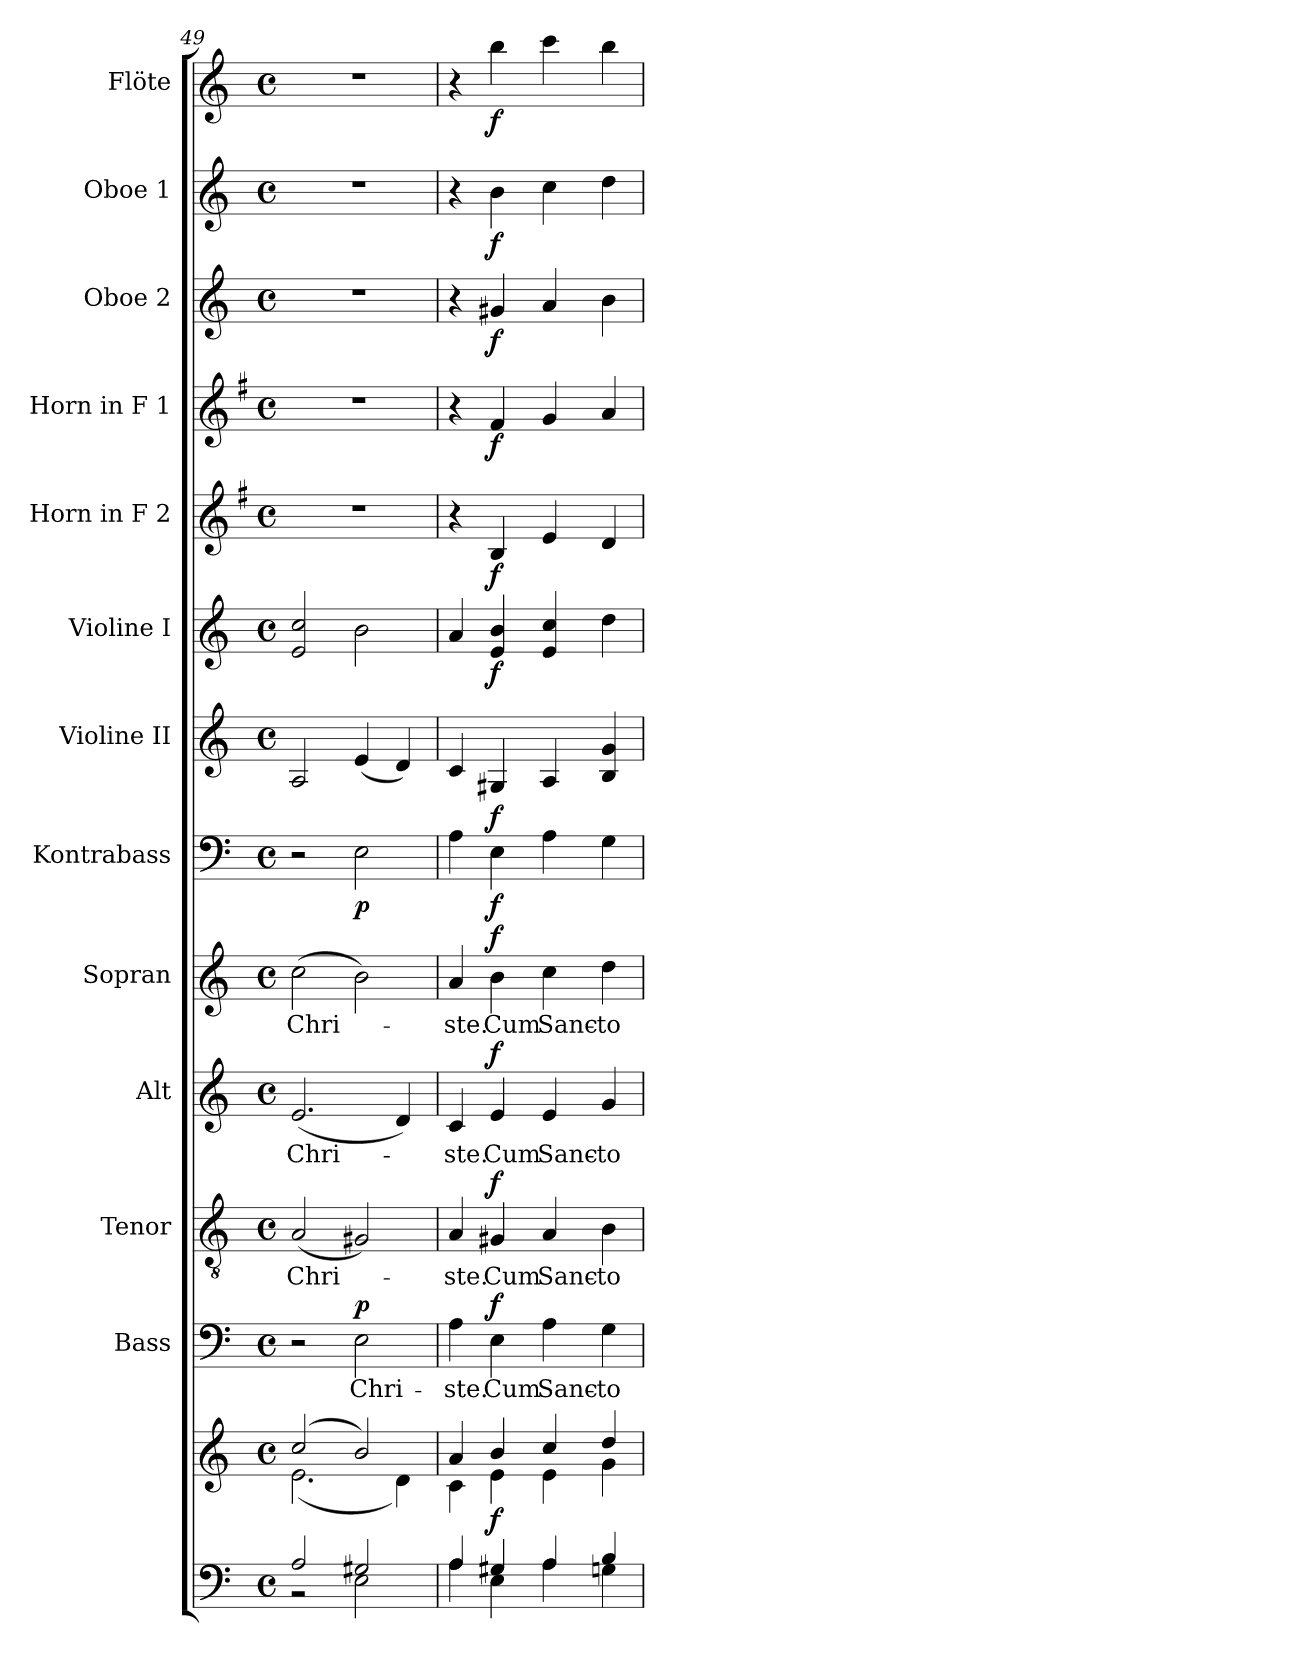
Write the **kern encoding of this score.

**kern	**kern	**dynam	**kern	**text	**dynam	**kern	**text	**dynam	**kern	**text	**dynam	**kern	**text	**dynam	**kern	**dynam	**kern	**dynam	**kern	**dynam	**kern	**dynam	**kern	**dynam	**kern	**dynam	**kern	**dynam	**kern	**dynam
*part13	*part13	*part13	*part12	*part12	*part12	*part11	*part11	*part11	*part10	*part10	*part10	*part9	*part9	*part9	*part8	*part8	*part7	*part7	*part6	*part6	*part5	*part5	*part4	*part4	*part3	*part3	*part2	*part2	*part1	*part1
*staff14	*staff13	*staff13/14	*staff12	*staff12	*staff12	*staff11	*staff11	*staff11	*staff10	*staff10	*staff10	*staff9	*staff9	*staff9	*staff8	*staff8	*staff7	*staff7	*staff6	*staff6	*staff5	*staff5	*staff4	*staff4	*staff3	*staff3	*staff2	*staff2	*staff1	*staff1
*	*	*	*I"Bass	*	*	*I"Tenor	*	*	*I"Alt	*	*	*I"Sopran	*	*	*I"Kontrabass	*	*I"Violine II	*	*I"Violine I	*	*I"Horn in F 2	*	*I"Horn in F 1	*	*I"Oboe 2	*	*I"Oboe 1	*	*I"Flöte	*
*	*	*	*I'B.	*	*	*I'T.	*	*	*I'A.	*	*	*I'S.	*	*	*I'Kb.	*	*I'Vl. II	*	*I'Vl. I	*	*	*	*	*	*I'Ob. 2	*	*I'Ob. 1	*	*I'Fl.	*
!!LO:PB:g=z
*clefF4	*clefG2	*	*clefF4	*	*	*clefGv2	*	*	*clefG2	*	*	*clefG2	*	*	*clefF4	*	*clefG2	*	*clefG2	*	*clefG2	*	*clefG2	*	*clefG2	*	*clefG2	*	*clefG2	*
*	*	*	*	*	*	*	*	*	*	*	*	*	*	*	*ITrd7c12	*	*	*	*	*	*ITrd4c7	*	*ITrd4c7	*	*	*	*	*	*	*
*k[]	*k[]	*	*k[]	*	*	*k[]	*	*	*k[]	*	*	*k[]	*	*	*k[]	*	*k[]	*	*k[]	*	*k[]	*	*k[]	*	*k[]	*	*k[]	*	*k[]	*
*C:	*C:	*	*C:	*	*	*C:	*	*	*C:	*	*	*C:	*	*	*C:	*	*C:	*	*C:	*	*C:	*	*C:	*	*C:	*	*C:	*	*C:	*
*M4/4	*M4/4	*	*M4/4	*	*	*M4/4	*	*	*M4/4	*	*	*M4/4	*	*	*M4/4	*	*M4/4	*	*M4/4	*	*M4/4	*	*M4/4	*	*M4/4	*	*M4/4	*	*M4/4	*
*met(c)	*met(c)	*	*met(c)	*	*	*met(c)	*	*	*met(c)	*	*	*met(c)	*	*	*met(c)	*	*met(c)	*	*met(c)	*	*met(c)	*	*met(c)	*	*met(c)	*	*met(c)	*	*met(c)	*
=49	=49	=49	=49	=49	=49	=49	=49	=49	=49	=49	=49	=49	=49	=49	=49	=49	=49	=49	=49	=49	=49	=49	=49	=49	=49	=49	=49	=49	=49	=49
*^	*^	*	*	*	*	*	*	*	*	*	*	*	*	*	*	*	*	*	*	*	*	*	*	*	*	*	*	*	*	*
!	!	!	!	!	!	!	!	!	!LO:LY:b	!	!	!LO:LY:b	!	!	!LO:LY:b	!	!	!	!	!	!	!	!	!	!	!	!	!	!	!	!	!
2A/	2r	(2cc/	(<2.e\	.	2r	.	.	(<2A/	Chri-	.	(<2.e/	Chri-	.	(>2cc\	Chri-	.	2r	.	2A/	.	2e/ 2cc/	.	1r	.	1r	.	1r	.	1r	.	1r	.
!	!	!	!	!	!	!LO:LY:b	!LO:DY:a	!	!	!	!	!	!	!	!	!	!	!LO:DY:b	!	!	!	!	!	!	!	!	!	!	!	!	!	!
2G#X/	2E\	2b/)	.	.	2E\	Chri-	p	2G#X/)	.	.	.	.	.	2b\)	.	.	2EE\	p	(<4e/	.	2b\	.	.	.	.	.	.	.	.	.	.	.
.	.	.	4d\)	.	.	.	.	.	.	.	4d/)	.	.	.	.	.	.	.	4d/)	.	.	.	.	.	.	.	.	.	.	.	.	.
=50	=50	=50	=50	=50	=50	=50	=50	=50	=50	=50	=50	=50	=50	=50	=50	=50	=50	=50	=50	=50	=50	=50	=50	=50	=50	=50	=50	=50	=50	=50	=50	=50
!	!	!	!	!	!	!LO:LY:b	!	!	!LO:LY:b	!	!	!LO:LY:b	!	!	!LO:LY:b	!	!	!	!	!	!	!	!	!	!	!	!	!	!	!	!	!
4A/	4A\	4a/	4c\	.	4A\	-ste.	.	4A/	-ste.	.	4c/	-ste.	.	4a/	-ste.	.	4AA\	.	4c/	.	4a/	.	4r	.	4r	.	4r	.	4r	.	4r	.
!	!	!	!	!LO:DY:b	!	!LO:LY:b	!LO:DY:a	!	!LO:LY:b	!LO:DY:a	!	!LO:LY:b	!LO:DY:a	!	!LO:LY:b	!LO:DY:a	!	!LO:DY:b	!	!LO:DY:b	!	!LO:DY:b	!	!LO:DY:b	!	!LO:DY:b	!	!LO:DY:b	!	!LO:DY:b	!	!LO:DY:b
4G#X/	4E\	4b/	4e\	f	4E\	Cum	f	4G#X/	Cum	f	4e/	Cum	f	4b\	Cum	f	4EE\	f	4G#X/	f	4e/ 4b/	f	4E/	f	4B/	f	4g#X/	f	4b\	f	4bb\	f
!	!	!	!	!	!	!LO:LY:b	!	!	!LO:LY:b	!	!	!LO:LY:b	!	!	!LO:LY:b	!	!	!	!	!	!	!	!	!	!	!	!	!	!	!	!	!
4A/	4A\	4cc/	4e\	.	4A\	Sanc-	.	4A/	Sanc-	.	4e/	Sanc-	.	4cc\	Sanc-	.	4AA\	.	4A/	.	4e/ 4cc/	.	4A/	.	4c/	.	4a/	.	4cc\	.	4ccc\	.
!	!	!	!	!	!	!LO:LY:b	!	!	!LO:LY:b	!	!	!LO:LY:b	!	!	!LO:LY:b	!	!	!	!	!	!	!	!	!	!	!	!	!	!	!	!	!
4B/	4Gn\	4dd/	4g\	.	4G\	-to	.	4B\	-to	.	4g/	-to	.	4dd\	-to	.	4GG\	.	4B/ 4g/	.	4dd\	.	4G/	.	4d/	.	4b\	.	4dd\	.	4bb\	.
*v	*v	*	*	*	*	*	*	*	*	*	*	*	*	*	*	*	*	*	*	*	*	*	*	*	*	*	*	*	*	*	*	*
*	*v	*v	*	*	*	*	*	*	*	*	*	*	*	*	*	*	*	*	*	*	*	*	*	*	*	*	*	*	*	*	*
=	=	=	=	=	=	=	=	=	=	=	=	=	=	=	=	=	=	=	=	=	=	=	=	=	=	=	=	=	=	=
*-	*-	*-	*-	*-	*-	*-	*-	*-	*-	*-	*-	*-	*-	*-	*-	*-	*-	*-	*-	*-	*-	*-	*-	*-	*-	*-	*-	*-	*-	*-
